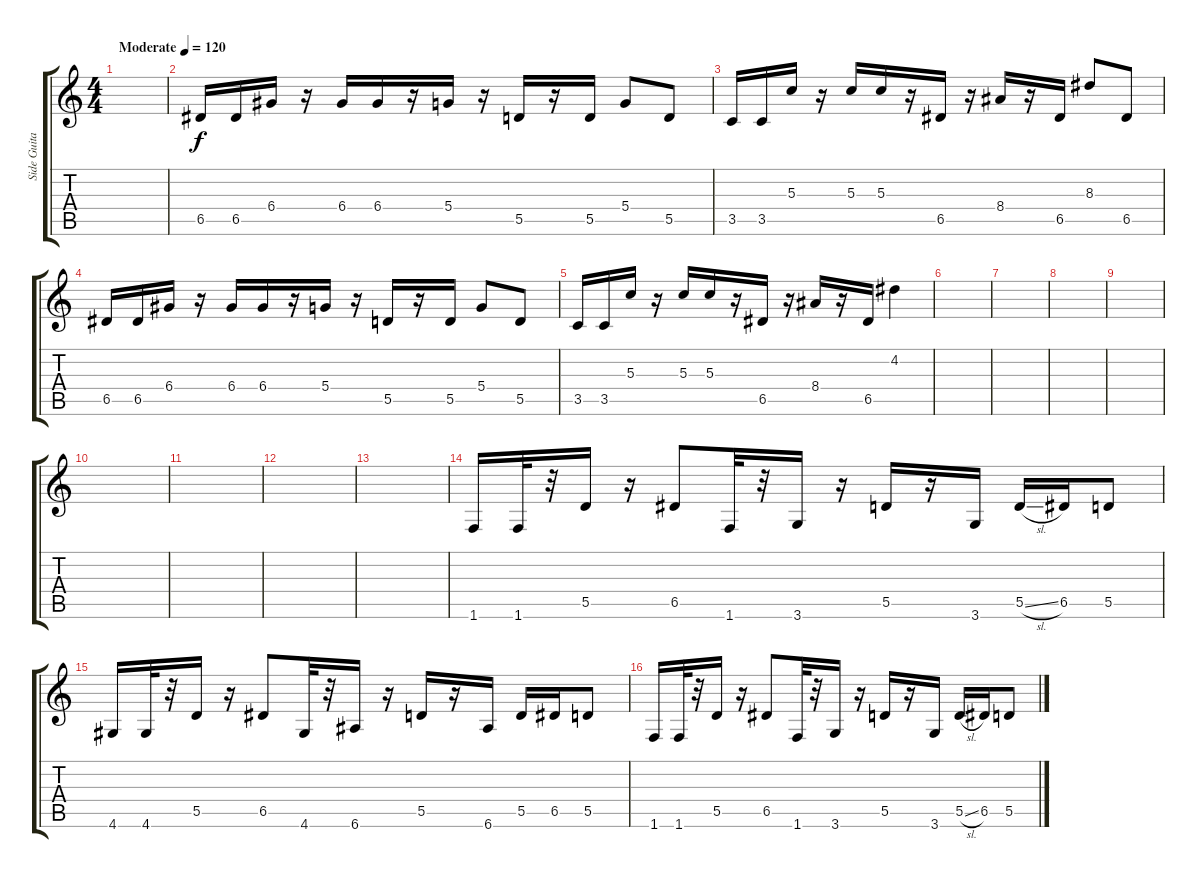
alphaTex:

\track ("Side Guitar" "Side Guita") {instrument distortionguitar}
\staff {score tabs}
\tuning (E4 B3 G3 D3 A2 E2) {hide}
\ts (4 4)
\tempo (120 "Moderate")
\clef g2
\ks c
|
6.5.16 6.5.16 6.4.16 r.16 6.4.16 6.4.16 r.16 5.4.16 r.16 5.5.16 r.16 5.5.16 5.4.8 5.5.8 |
3.5.16 3.5.16 5.3.16 r.16 5.3.16 5.3.16 r.16 6.5.16 r.16 8.4.16 r.16 6.5.16 8.3.8 6.5.8 |
6.5.16 6.5.16 6.4.16 r.16 6.4.16 6.4.16 r.16 5.4.16 r.16 5.5.16 r.16 5.5.16 5.4.8 5.5.8 |
3.5.16 3.5.16 5.3.16 r.16 5.3.16 5.3.16 r.16 6.5.16 r.16 8.4.16 r.16 6.5.16 4.2.4 |
|
|
|
|
|
|
|
|
1.6.16 1.6.32 r.32 5.5.16 r.16 6.5.8 1.6.32 r.32 3.6.16 r.16 5.5.16 r.16 3.6.16 5.5{sl}.16 6.5.16 5.5.8 |
4.6.16 4.6.32 r.32 5.5.16 r.16 6.5.8 4.6.32 r.32 6.6.16 r.16 5.5.16 r.16 6.6.16 5.5.16 6.5.16 5.5.8 |
1.6.16 1.6.32 r.32 5.5.16 r.16 6.5.8 1.6.32 r.32 3.6.16 r.16 5.5.16 r.16 3.6.16 5.5{sl}.16 6.5.16 5.5.8
